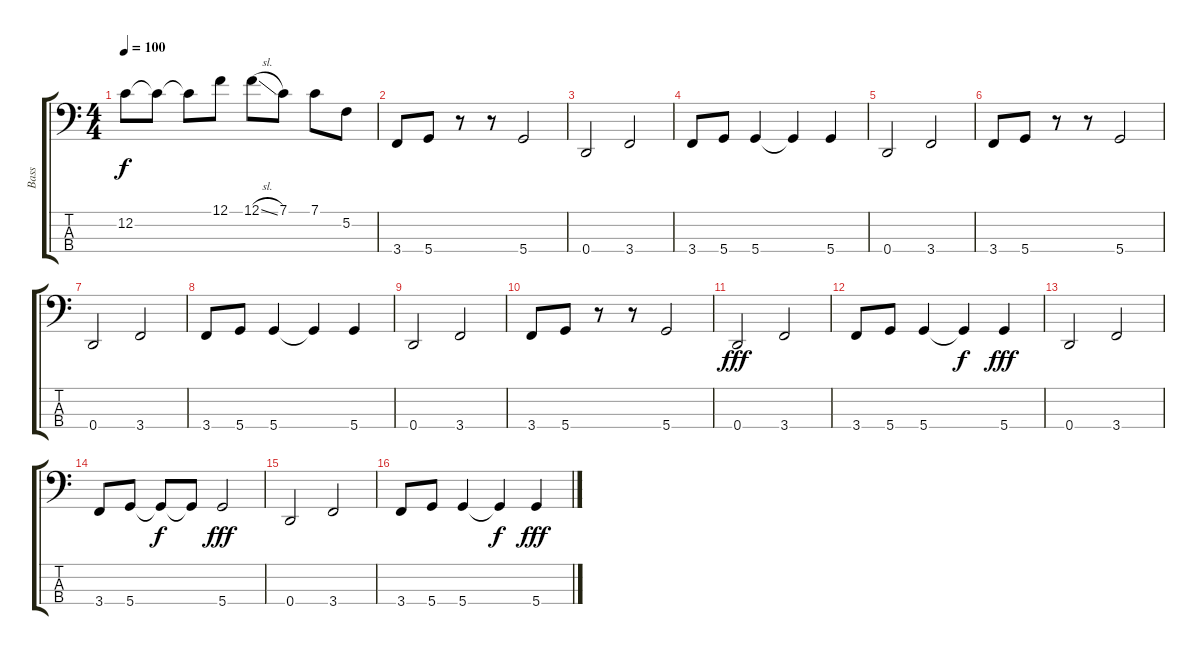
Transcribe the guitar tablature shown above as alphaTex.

\track ("Bass" "Bass") {instrument electricbassfinger}
\staff {score tabs}
\tuning (F2 C2 G1 D1) {hide}
\ts (4 4)
\tempo 100
\clef f4
\ks c
12.2.8{dy f} 12.2{t}.8 12.2{t}.8 12.1.8 12.1{sl}.8 7.1.8 7.1.8 5.2.8 |
3.4.8 5.4.8 r.8 r.8 5.4.2 |
0.4.2 3.4.2 |
3.4.8 5.4.8 5.4.4 5.4{t}.4 5.4.4 |
0.4.2 3.4.2 |
3.4.8 5.4.8 r.8 r.8 5.4.2 |
0.4.2 3.4.2 |
3.4.8 5.4.8 5.4.4 5.4{t}.4 5.4.4 |
0.4.2 3.4.2 |
3.4.8 5.4.8 r.8 r.8 5.4.2 |
0.4.2{dy fff} 3.4.2 |
3.4.8 5.4.8 5.4.4 5.4{t}.4{dy f} 5.4.4{dy fff} |
0.4.2 3.4.2 |
3.4.8 5.4.8 5.4{t}.8{dy f} 5.4{t}.8 5.4.2{dy fff} |
0.4.2 3.4.2 |
3.4.8 5.4.8 5.4.4 5.4{t}.4{dy f} 5.4.4{dy fff}
